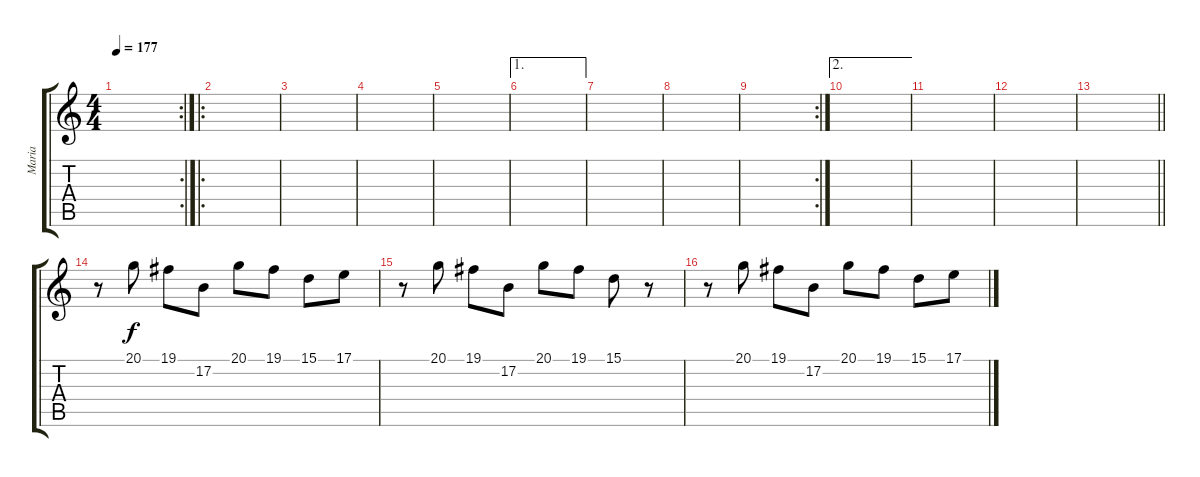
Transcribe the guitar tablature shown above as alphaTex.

\track ("Maria" "Maria") {instrument pizzicatostrings}
\staff {score tabs}
\tuning (B3 Gb3 D3 A2 E2 B1) {hide}
\rc 2
\ts (4 4)
\tempo 177
\clef g2
\ks c
|
\ro
|
|
|
|
\ae 1
|
|
|
\rc 2
|
\ae 2
|
|
|
\barLineRight lightlight
|
r.8 20.1.8 19.1.8 17.2.8 20.1.8 19.1.8 15.1.8 17.1.8 |
r.8 20.1.8 19.1.8 17.2.8 20.1.8 19.1.8 15.1.8 r.8 |
r.8 20.1.8 19.1.8 17.2.8 20.1.8 19.1.8 15.1.8 17.1.8
